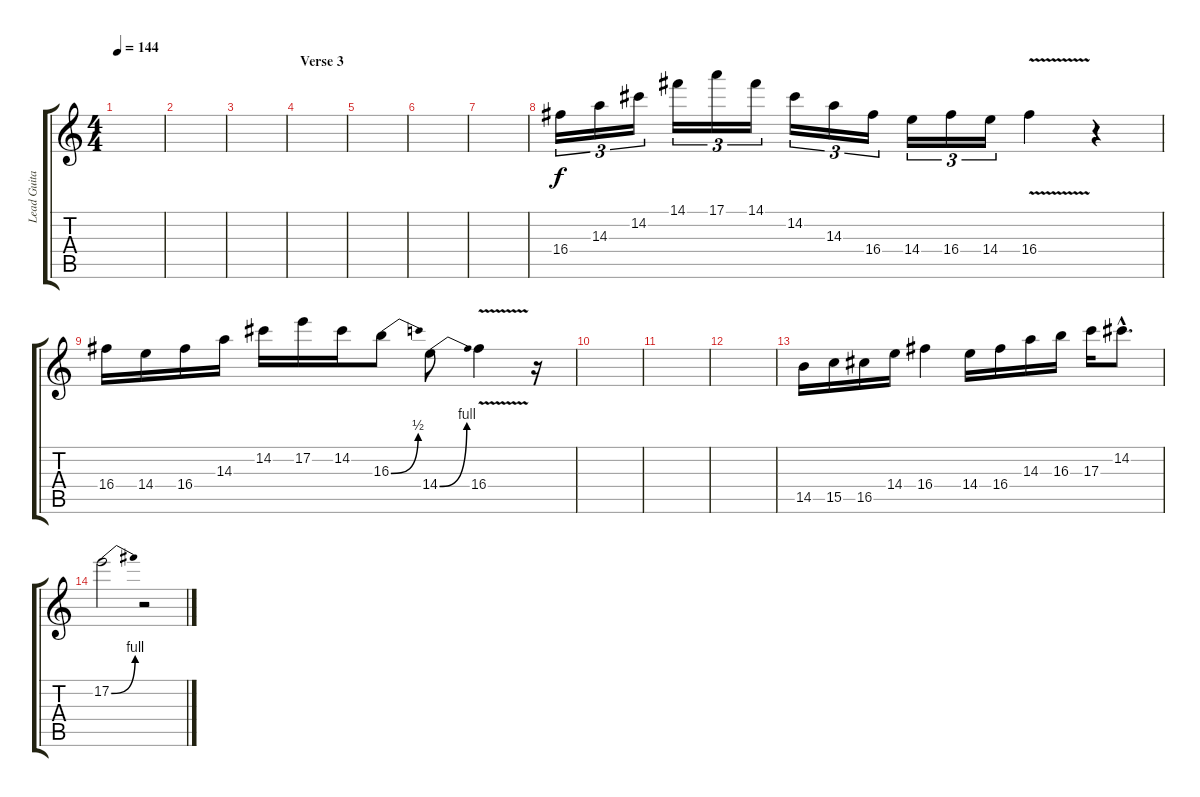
\track ("Lead Guitar" "Lead Guita") {instrument distortionguitar}
\staff {score tabs}
\tuning (E4 B3 G3 D3 A2 E2) {hide}
\ts (4 4)
\tempo 144
\clef g2
\ks c
|
|
|
\section ("" "Verse 3")
|
|
|
|
16.4.16{tu (3 2)} 14.3.16{tu (3 2)} 14.2.16{tu (3 2)} 14.1.16{tu (3 2)} 17.1.16{tu (3 2)} 14.1.16{tu (3 2)} 14.2.16{tu (3 2)} 14.3.16{tu (3 2)} 16.4.16{tu (3 2)} 14.4.16{tu (3 2)} 16.4.16{tu (3 2)} 14.4.16{tu (3 2)} 16.4{v}.4 r.4 |
16.4.16 14.4.16 16.4.16 14.3.16 14.2.16 17.2.16 14.2.16 16.3{be (bend 0 0 60 2)}.8 14.4{be (bend 0 0 60 4)}.8 16.4{v}.4 r.16 |
|
|
|
14.5.16 15.5.16 16.5.16 14.4.16 16.4.4 14.4.16 16.4.16 14.3.16 16.3.16 17.3.16 14.2{hac}.8{d} |
17.2{be (bend 0 0 60 4)}.2 r.2
